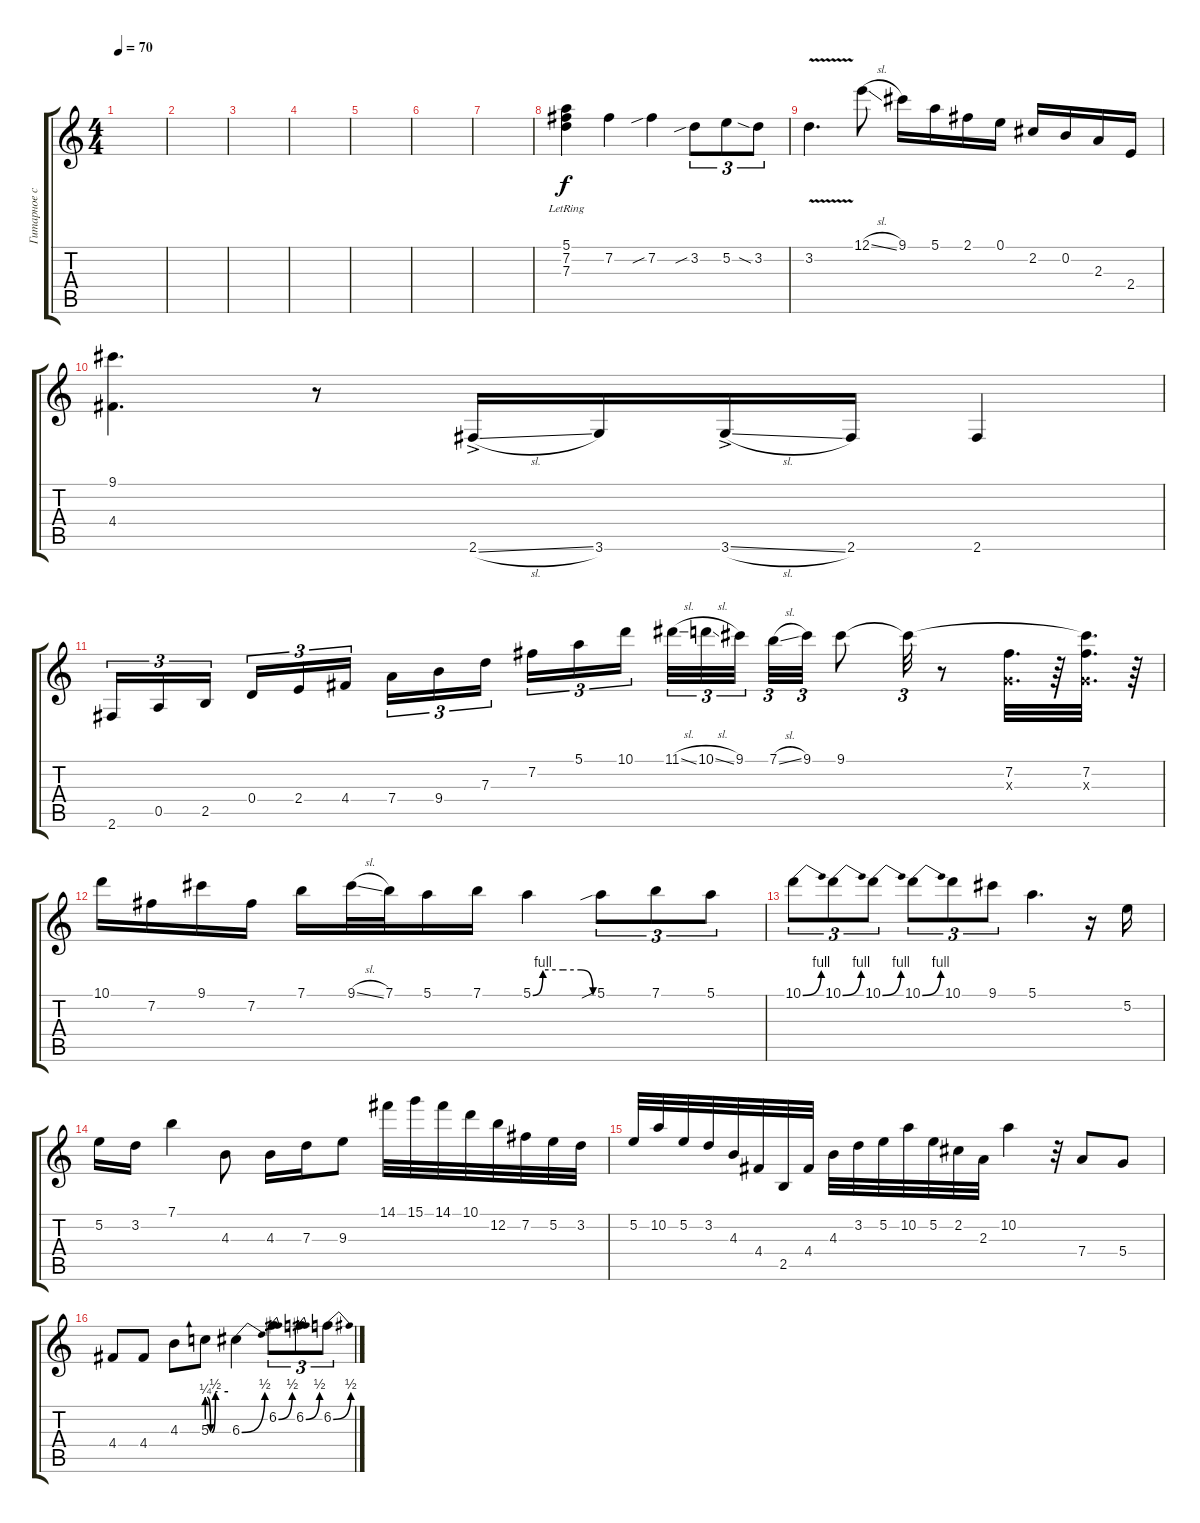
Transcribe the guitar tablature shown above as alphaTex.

\track ("Гитарное соло" "Гитарное с") {instrument overdrivenguitar}
\staff {score tabs}
\tuning (E4 B3 G3 D3 A2 E2) {hide}
\ts (4 4)
\tempo 70
\clef g2
\ks c
|
|
|
|
|
|
|
(5.1{lr} 7.2 7.3).4{dy f} 7.2.4 7.2{sib}.4 3.2{sib}.8{tu (3 2)} 5.2.8{tu (3 2)} 3.2{sia}.8{tu (3 2)} |
3.2{v}.4{d} 12.1{sl}.8 9.1.16 5.1.16 2.1.16 0.1.16 2.2.16 0.2.16 2.3.16 2.4.16 |
(9.1 4.4).4{d} r.8 2.6{sl ac}.16 3.6.16 3.6{sl ac}.16 2.6.16 2.6.4 |
2.6.16{tu (3 2)} 0.5.16{tu (3 2)} 2.5.16{tu (3 2) beam splitsecondary} 0.4.16{tu (3 2)} 2.4.16{tu (3 2)} 4.4.16{tu (3 2)} 7.4.16{tu (3 2)} 9.4.16{tu (3 2)} 7.3.16{tu (3 2) beam splitsecondary} 7.2.16{tu (3 2)} 5.1.16{tu (3 2)} 10.1.16{tu (3 2)} 11.1{sl}.32{tu (3 2)} 10.1{sl}.32{tu (3 2)} 9.1.32{tu (3 2) beam splitsecondary} 7.1{sl}.32{tu (3 2)} 9.1.32{tu (3 2)} 9.1.8 9.1{t}.32{tu (3 2)} r.8 (7.2 0.3{x}).32{d} r.64 (9.1{t} 7.2 0.3{x}).32{d} r.64 |
10.1.16 7.2.16 9.1.16 7.2.16 7.1.16 9.1{sl}.32 7.1.32 5.1.16 7.1.16 5.1{be (custom 0 0 10 4 30 4 48 4 60 0)}.4 5.1{sib}.8{tu (3 2)} 7.1.8{tu (3 2)} 5.1.8{tu (3 2)} |
10.1{be (bend 0 0 60 4)}.8{tu (3 2)} 10.1{be (bend 0 0 60 4)}.8{tu (3 2)} 10.1{be (bend 0 0 60 4)}.8{tu (3 2)} 10.1{be (bend 0 0 60 4)}.8{tu (3 2)} 10.1.8{tu (3 2)} 9.1.8{tu (3 2)} 5.1.4{d} r.16 5.2.16 |
5.2.16 3.2.16 7.1.4 4.3.8 4.3.16 7.3.16 9.3.8 14.1.32 15.1.32 14.1.32 10.1.32 12.2.32 7.2.32 5.2.32 3.2.32 |
5.2.32 10.2.32 5.2.32 3.2.32 4.3.32 4.4.32 2.5.32 4.4.32 4.3.32 3.2.32 5.2.32 10.2.32 5.2.32 2.2.32 2.3.32 10.2.4 r.32 7.4.8 5.4.8 |
4.4.8 4.4.8 4.3.8 5.3{be (custom 0 1 10 0 14 0 24 2 30 2 60 2)}.8 6.3{be (bend 0 0 60 2)}.4 6.2{be (bend 0 0 60 2)}.8{tu (3 2)} 6.2{be (bend 0 0 60 2)}.8{tu (3 2)} 6.2{be (bend 0 0 60 2)}.8{tu (3 2)}
